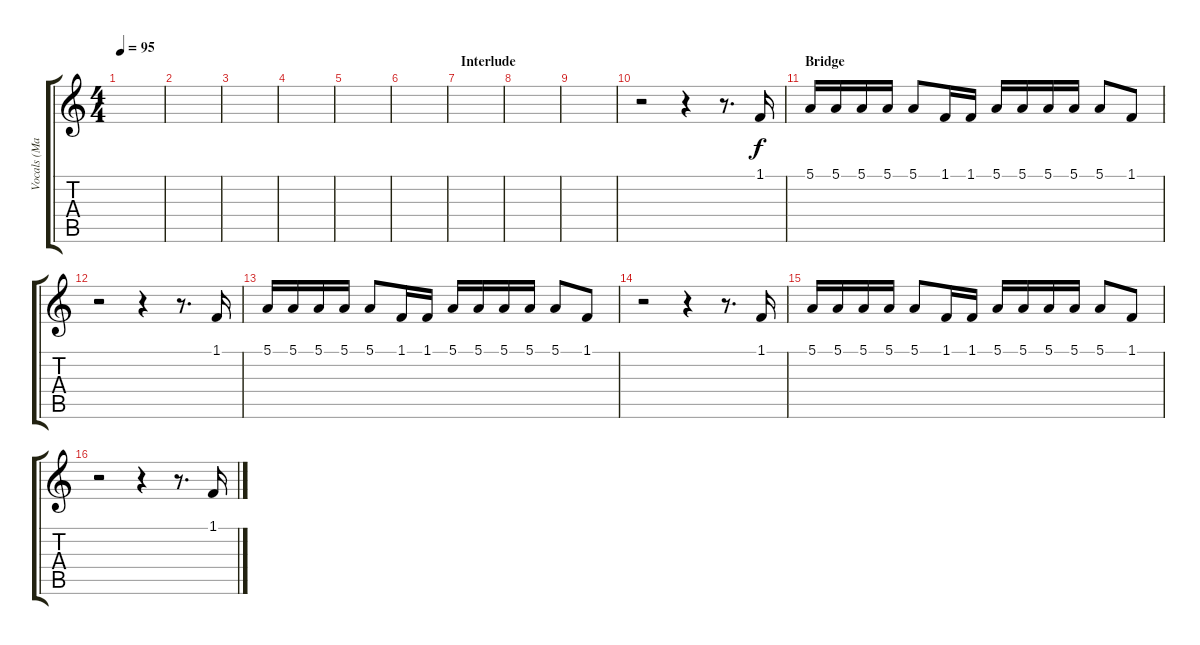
\track ("Vocals (Matt Good)" "Vocals (Ma") {instrument tenorsax}
\staff {score tabs}
\tuning (E4 B3 G3 D3 A2 E2) {hide}
\ts (4 4)
\tempo 95
\clef g2
\ks c
|
|
|
|
|
|
\section ("" "Interlude")
|
|
|
r.2 r.4 r.8{d} 1.1.16 |
\section ("" "Bridge")
5.1.16 5.1.16 5.1.16 5.1.16 5.1.8 1.1.16 1.1.16 5.1.16 5.1.16 5.1.16 5.1.16 5.1.8 1.1.8 |
r.2 r.4 r.8{d} 1.1.16 |
5.1.16 5.1.16 5.1.16 5.1.16 5.1.8 1.1.16 1.1.16 5.1.16 5.1.16 5.1.16 5.1.16 5.1.8 1.1.8 |
r.2 r.4 r.8{d} 1.1.16 |
5.1.16 5.1.16 5.1.16 5.1.16 5.1.8 1.1.16 1.1.16 5.1.16 5.1.16 5.1.16 5.1.16 5.1.8 1.1.8 |
r.2 r.4 r.8{d} 1.1.16
